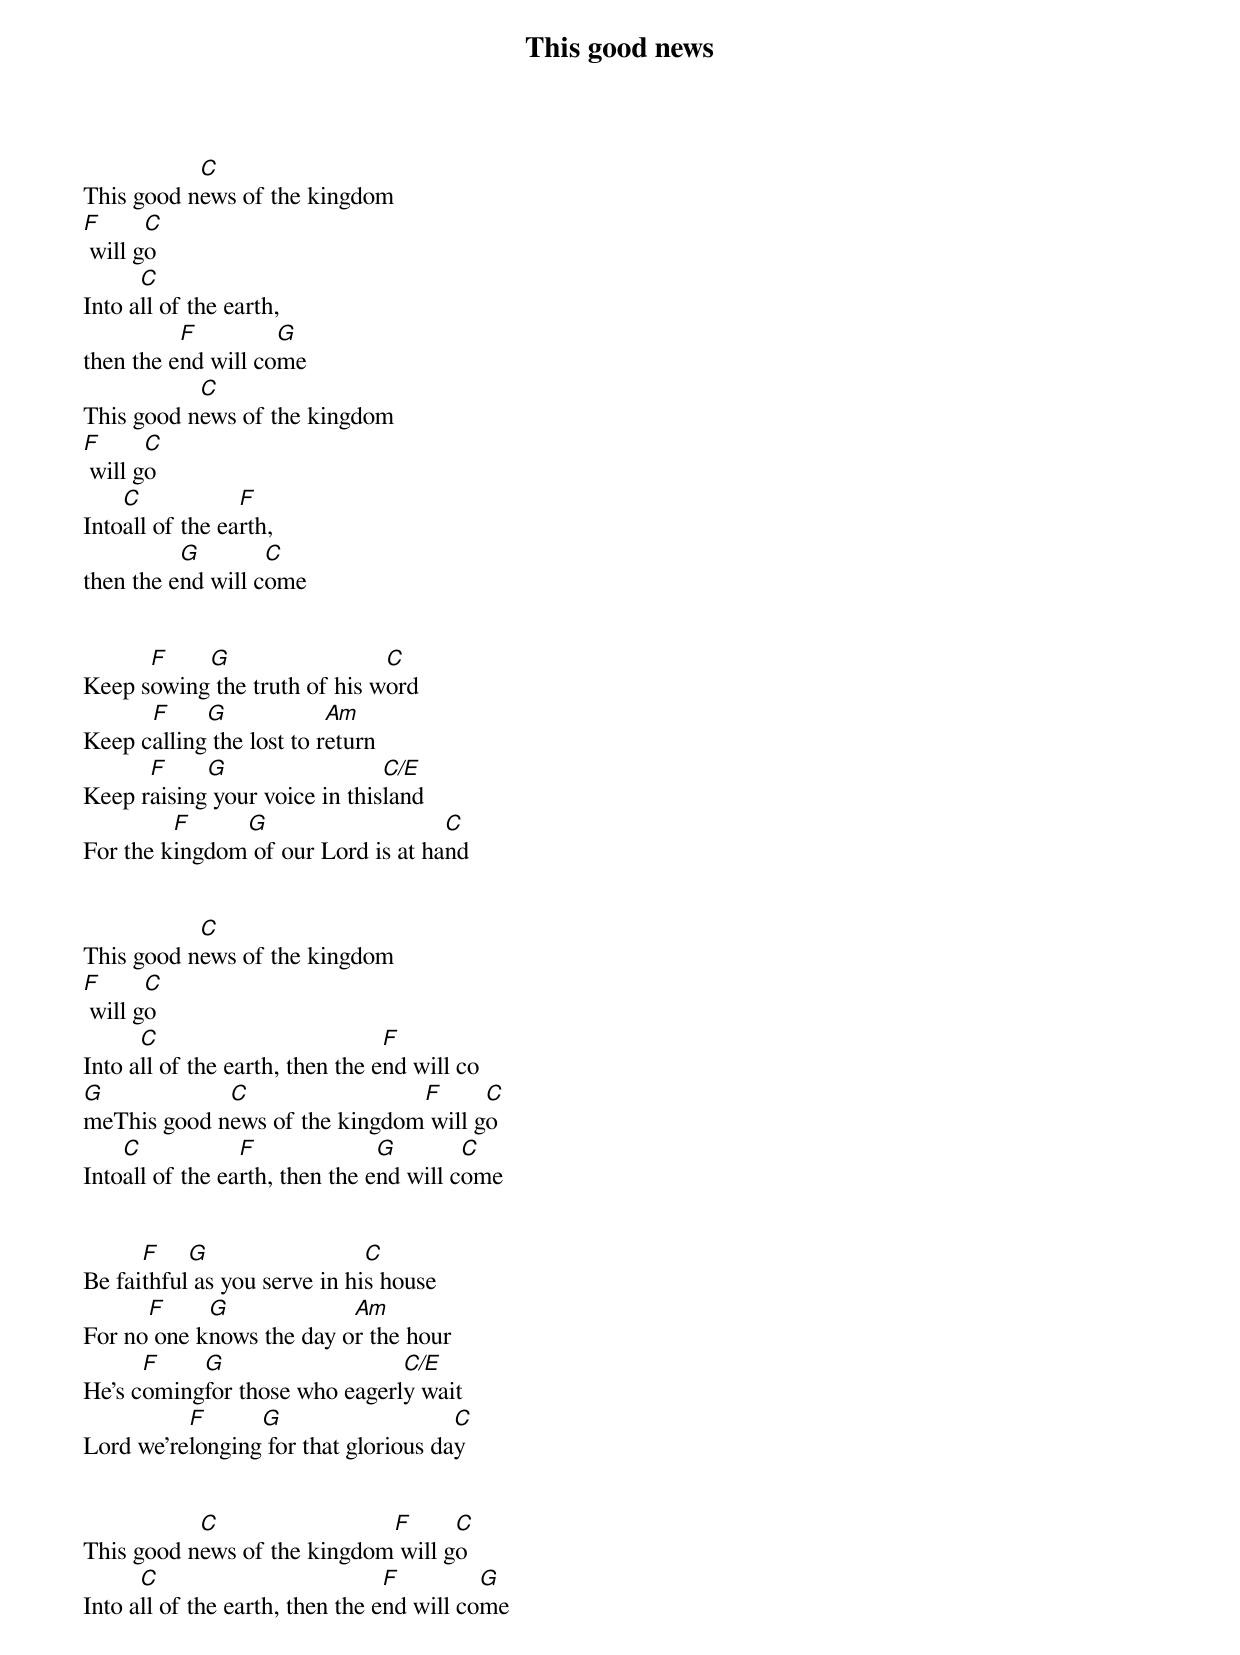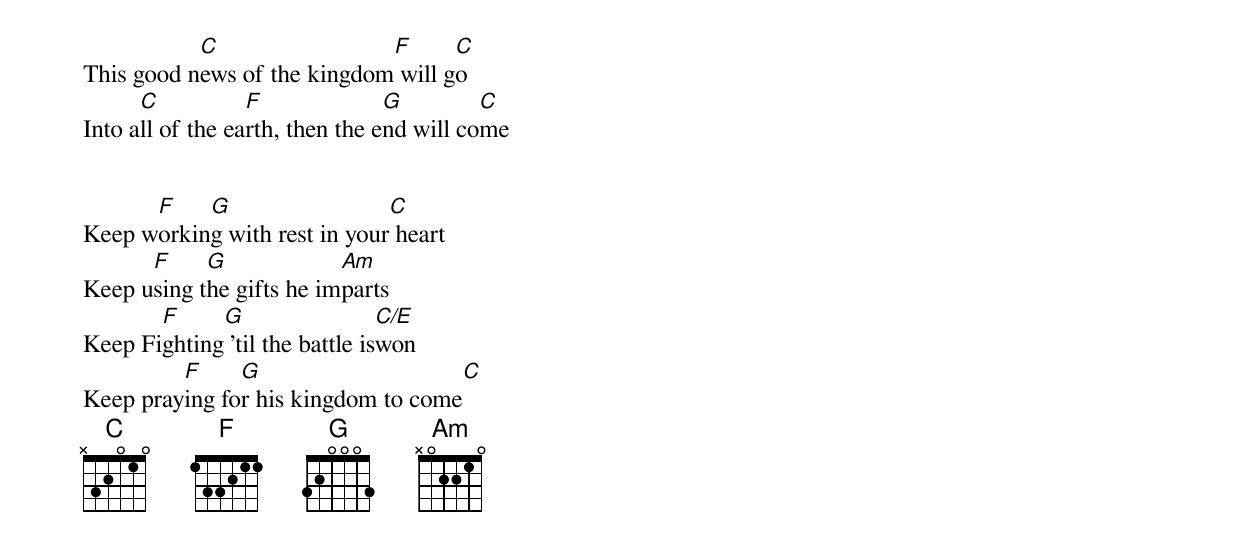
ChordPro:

{title:This good news}
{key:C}


This good n[C]ews of the kingdom
[F] will g[C]o
Into a[C]ll of the earth,
then the e[F]nd will co[G]me
This good n[C]ews of the kingdom
[F] will g[C]o
Into[C]all of the ea[F]rth,
then the e[G]nd will c[C]ome


Keep s[F]owing[G] the truth of his w[C]ord
Keep c[F]alling[G] the lost to r[Am]eturn
Keep r[F]aising[G] your voice in this[C/E]land
For the k[F]ingdom[G] of our Lord is at ha[C]nd


This good n[C]ews of the kingdom
[F] will g[C]o
Into a[C]ll of the earth, then the e[F]nd will co
[G]meThis good n[C]ews of the kingdom[F] will g[C]o
Into[C]all of the ea[F]rth, then the e[G]nd will c[C]ome


Be fai[F]thful[G] as you serve in hi[C]s house
For no[F] one k[G]nows the day o[Am]r the hour
He’s c[F]oming[G]for those who eagerl[C/E]y wait
Lord we’re[F]longing[G] for that glorious da[C]y


This good n[C]ews of the kingdom[F] will g[C]o
Into a[C]ll of the earth, then the e[F]nd will co[G]me
This good n[C]ews of the kingdom[F] will g[C]o
Into a[C]ll of the ea[F]rth, then the e[G]nd will co[C]me


Keep w[F]orkin[G]g with rest in your[C] heart
Keep u[F]sing t[G]he gifts he im[Am]parts
Keep Fi[F]ghting[G] ’til the battle is[C/E]won
Keep pray[F]ing fo[G]r his kingdom to come[C]
